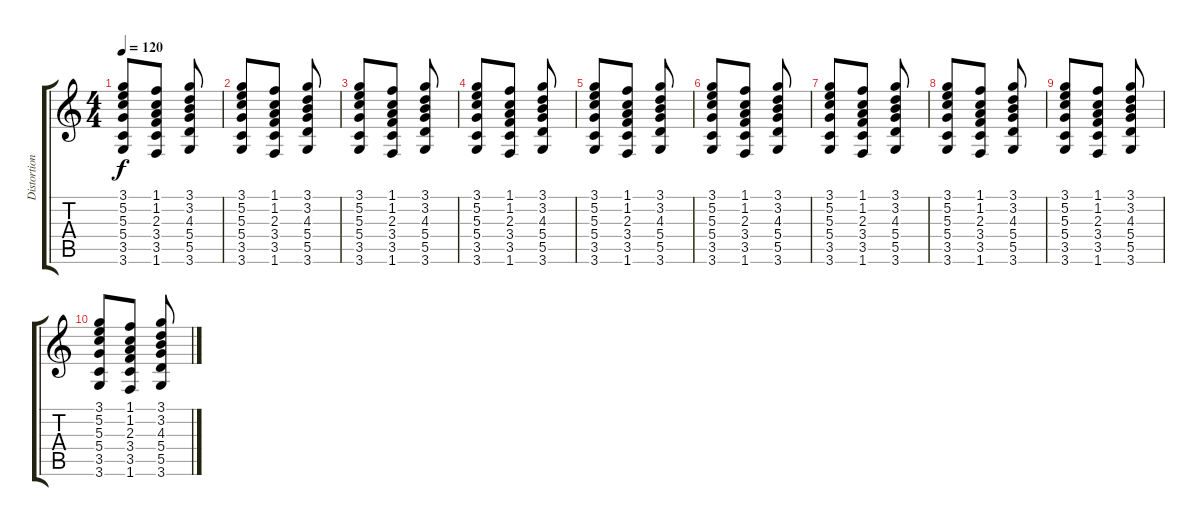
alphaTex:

\track ("Distortion Guitar" "Distortion") {instrument acousticguitarnylon}
\staff {score tabs}
\tuning (E4 B3 G3 D3 A2 E2) {hide}
\ts (4 4)
\tempo 120
\clef g2
\ks c
(3.1 5.2 5.3 5.4 3.5 3.6).8{dy f} (1.1 1.2 2.3 3.4 3.5 1.6).8 (3.1 3.2 4.3 5.4 5.5 3.6).8 |
(3.1 5.2 5.3 5.4 3.5 3.6).8 (1.1 1.2 2.3 3.4 3.5 1.6).8 (3.1 3.2 4.3 5.4 5.5 3.6).8 |
(3.1 5.2 5.3 5.4 3.5 3.6).8 (1.1 1.2 2.3 3.4 3.5 1.6).8 (3.1 3.2 4.3 5.4 5.5 3.6).8 |
(3.1 5.2 5.3 5.4 3.5 3.6).8 (1.1 1.2 2.3 3.4 3.5 1.6).8 (3.1 3.2 4.3 5.4 5.5 3.6).8 |
(3.1 5.2 5.3 5.4 3.5 3.6).8 (1.1 1.2 2.3 3.4 3.5 1.6).8 (3.1 3.2 4.3 5.4 5.5 3.6).8 |
(3.1 5.2 5.3 5.4 3.5 3.6).8 (1.1 1.2 2.3 3.4 3.5 1.6).8 (3.1 3.2 4.3 5.4 5.5 3.6).8 |
(3.1 5.2 5.3 5.4 3.5 3.6).8 (1.1 1.2 2.3 3.4 3.5 1.6).8 (3.1 3.2 4.3 5.4 5.5 3.6).8 |
(3.1 5.2 5.3 5.4 3.5 3.6).8 (1.1 1.2 2.3 3.4 3.5 1.6).8 (3.1 3.2 4.3 5.4 5.5 3.6).8 |
(3.1 5.2 5.3 5.4 3.5 3.6).8 (1.1 1.2 2.3 3.4 3.5 1.6).8 (3.1 3.2 4.3 5.4 5.5 3.6).8 |
(3.1 5.2 5.3 5.4 3.5 3.6).8 (1.1 1.2 2.3 3.4 3.5 1.6).8 (3.1 3.2 4.3 5.4 5.5 3.6).8
